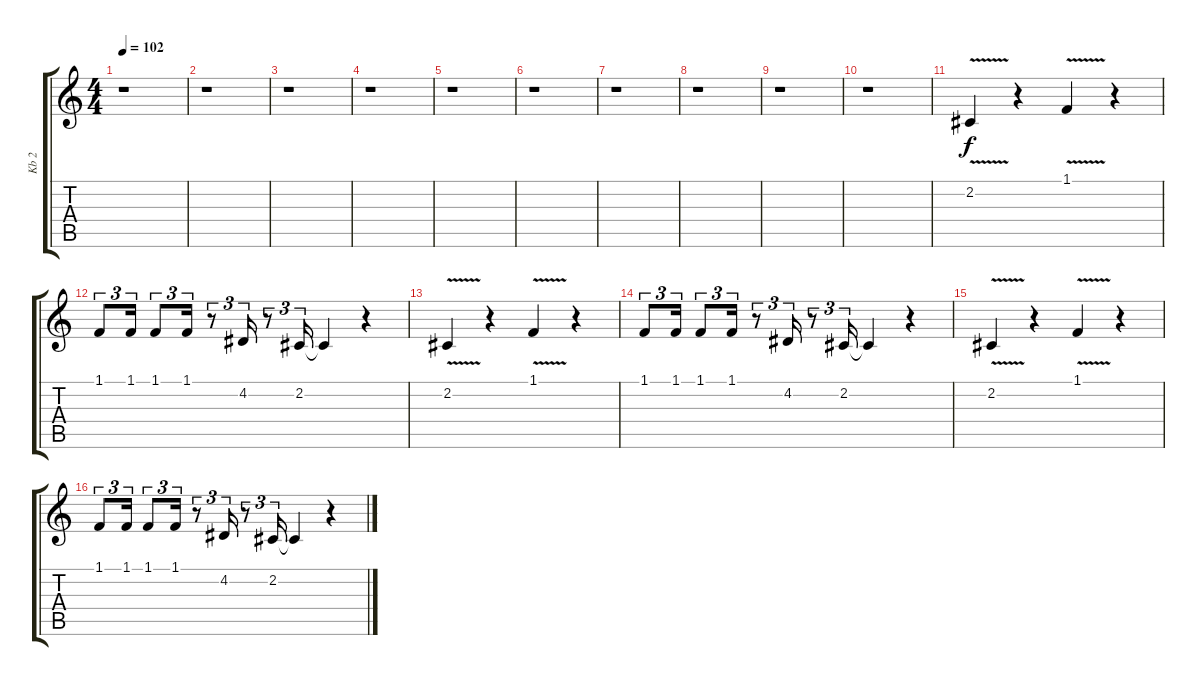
\track ("Kb 2" "Kb 2") {instrument synthbrass1}
\staff {score tabs}
\tuning (E4 B3 G3 D3 A2 E2) {hide}
\ts (4 4)
\tempo 102
\clef g2
\ks c
r.1{dy f} |
r.1 |
r.1 |
r.1 |
r.1 |
r.1 |
r.1 |
r.1 |
r.1 |
r.1 |
2.2{v}.4 r.4 1.1{v}.4 r.4 |
1.1.8{tu (3 2)} 1.1.16{tu (3 2)} 1.1.8{tu (3 2)} 1.1.16{tu (3 2)} r.8{tu (3 2)} 4.2.16{tu (3 2)} r.8{tu (3 2)} 2.2.16{tu (3 2)} 2.2{t}.4 r.4 |
2.2{v}.4 r.4 1.1{v}.4 r.4 |
1.1.8{tu (3 2)} 1.1.16{tu (3 2)} 1.1.8{tu (3 2)} 1.1.16{tu (3 2)} r.8{tu (3 2)} 4.2.16{tu (3 2)} r.8{tu (3 2)} 2.2.16{tu (3 2)} 2.2{t}.4 r.4 |
2.2{v}.4 r.4 1.1{v}.4 r.4 |
1.1.8{tu (3 2)} 1.1.16{tu (3 2)} 1.1.8{tu (3 2)} 1.1.16{tu (3 2)} r.8{tu (3 2)} 4.2.16{tu (3 2)} r.8{tu (3 2)} 2.2.16{tu (3 2)} 2.2{t}.4 r.4
